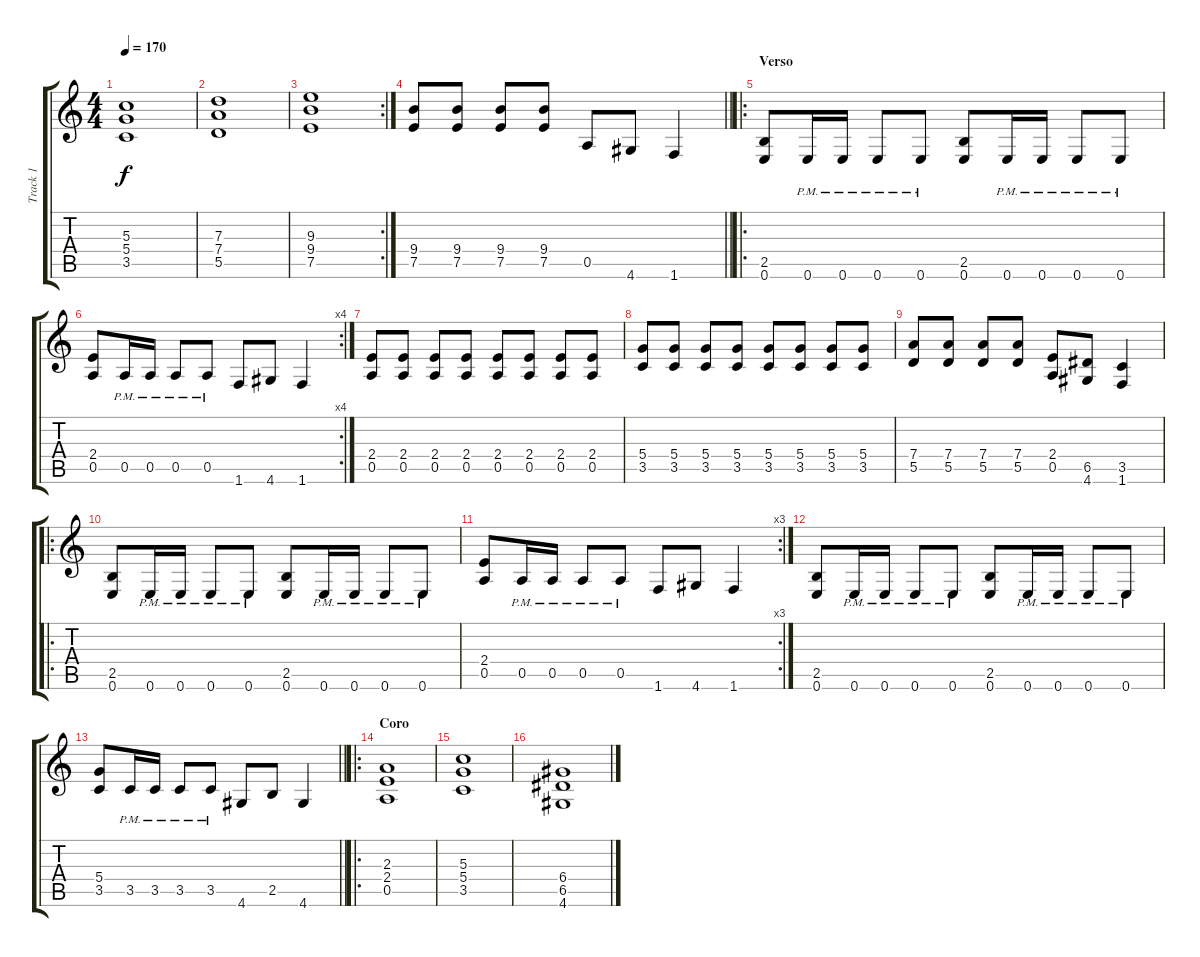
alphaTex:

\track ("Track 1" "Track 1") {instrument distortionguitar}
\staff {score tabs}
\tuning (E4 B3 G3 D3 A2 E2) {hide}
\ts (4 4)
\tempo 170
\clef g2
\ks c
(5.3 5.4 3.5).1{dy f} |
(7.3 7.4 5.5).1 |
\rc 2
(9.3 9.4 7.5).1 |
\barLineRight lightlight
(9.4 7.5).8 (9.4 7.5).8 (9.4 7.5).8 (9.4 7.5).8 0.5.8 4.6.8 1.6.4 |
\ro
\section ("" "Verso")
(2.5 0.6).8 0.6{pm}.16 0.6{pm}.16 0.6{pm}.8 0.6{pm}.8 (2.5 0.6).8 0.6{pm}.16 0.6{pm}.16 0.6{pm}.8 0.6{pm}.8 |
\rc 4
(2.4 0.5).8 0.5{pm}.16 0.5{pm}.16 0.5{pm}.8 0.5{pm}.8 1.6.8 4.6.8 1.6.4 |
(2.4 0.5).8 (2.4 0.5).8 (2.4 0.5).8 (2.4 0.5).8 (2.4 0.5).8 (2.4 0.5).8 (2.4 0.5).8 (2.4 0.5).8 |
(5.4 3.5).8 (5.4 3.5).8 (5.4 3.5).8 (5.4 3.5).8 (5.4 3.5).8 (5.4 3.5).8 (5.4 3.5).8 (5.4 3.5).8 |
(7.4 5.5).8 (7.4 5.5).8 (7.4 5.5).8 (7.4 5.5).8 (2.4 0.5).8 (6.5 4.6).8 (3.5 1.6).4 |
\ro
(2.5 0.6).8 0.6{pm}.16 0.6{pm}.16 0.6{pm}.8 0.6{pm}.8 (2.5 0.6).8 0.6{pm}.16 0.6{pm}.16 0.6{pm}.8 0.6{pm}.8 |
\rc 3
(2.4 0.5).8 0.5{pm}.16 0.5{pm}.16 0.5{pm}.8 0.5{pm}.8 1.6.8 4.6.8 1.6.4 |
(2.5 0.6).8 0.6{pm}.16 0.6{pm}.16 0.6{pm}.8 0.6{pm}.8 (2.5 0.6).8 0.6{pm}.16 0.6{pm}.16 0.6{pm}.8 0.6{pm}.8 |
\barLineRight lightlight
(5.4 3.5).8 3.5{pm}.16 3.5{pm}.16 3.5{pm}.8 3.5{pm}.8 4.6.8 2.5.8 4.6.4 |
\ro
\section ("" "Coro")
(2.3 2.4 0.5).1 |
(5.3 5.4 3.5).1 |
(6.4 6.5 4.6).1
